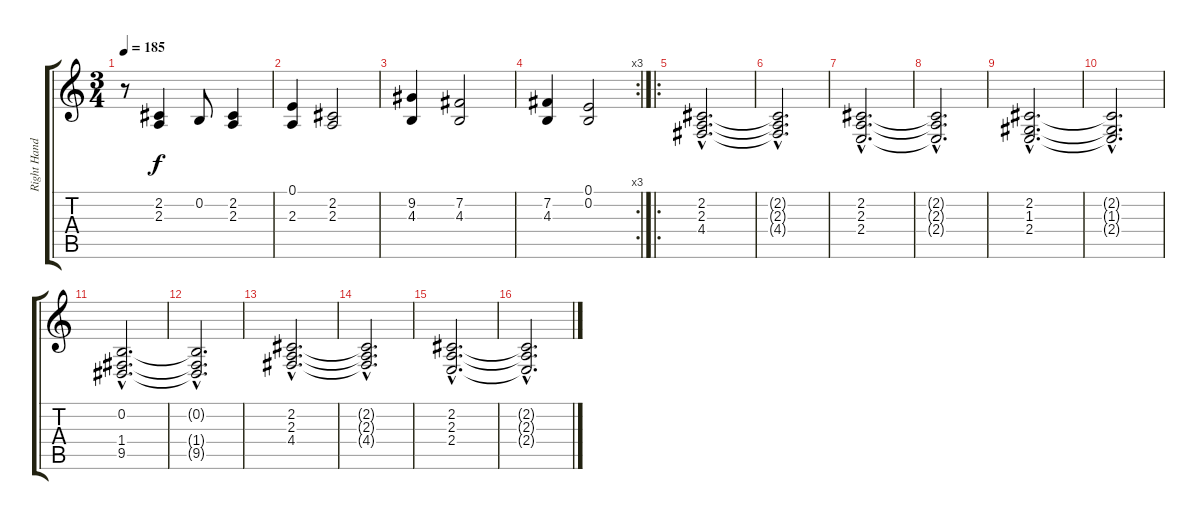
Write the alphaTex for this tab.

\track ("Right Hand" "Right Hand") {instrument acousticgrandpiano}
\staff {score tabs}
\tuning (E4 B3 G3 D3 A2 E2) {hide}
\ts (3 4)
\tempo 185
\clef g2
\ks c
r.8{dy f} (2.2 2.3).4 0.2.8 (2.2 2.3).4 |
(0.1 2.3).4 (2.2 2.3).2 |
(9.2 4.3).4 (7.2 4.3).2 |
\rc 3
(7.2 4.3).4 (0.1 0.2).2 |
\ro
(2.2{hac} 2.3{hac} 4.4{hac}).2{d} |
(2.2{hac t} 2.3{hac t} 4.4{hac t}).2{d} |
(2.2{hac} 2.3{hac} 2.4{hac}).2{d} |
(2.2{hac t} 2.3{hac t} 2.4{hac t}).2{d} |
(2.2{hac} 1.3{hac} 2.4{hac}).2{d} |
(2.2{hac t} 1.3{hac t} 2.4{hac t}).2{d} |
(0.2{hac} 1.4{hac} 9.5{hac}).2{d} |
(0.2{hac t} 1.4{hac t} 9.5{hac t}).2{d} |
(2.2{hac} 2.3{hac} 4.4{hac}).2{d} |
(2.2{hac t} 2.3{hac t} 4.4{hac t}).2{d} |
(2.2{hac} 2.3{hac} 2.4{hac}).2{d} |
(2.2{hac t} 2.3{hac t} 2.4{hac t}).2{d}
